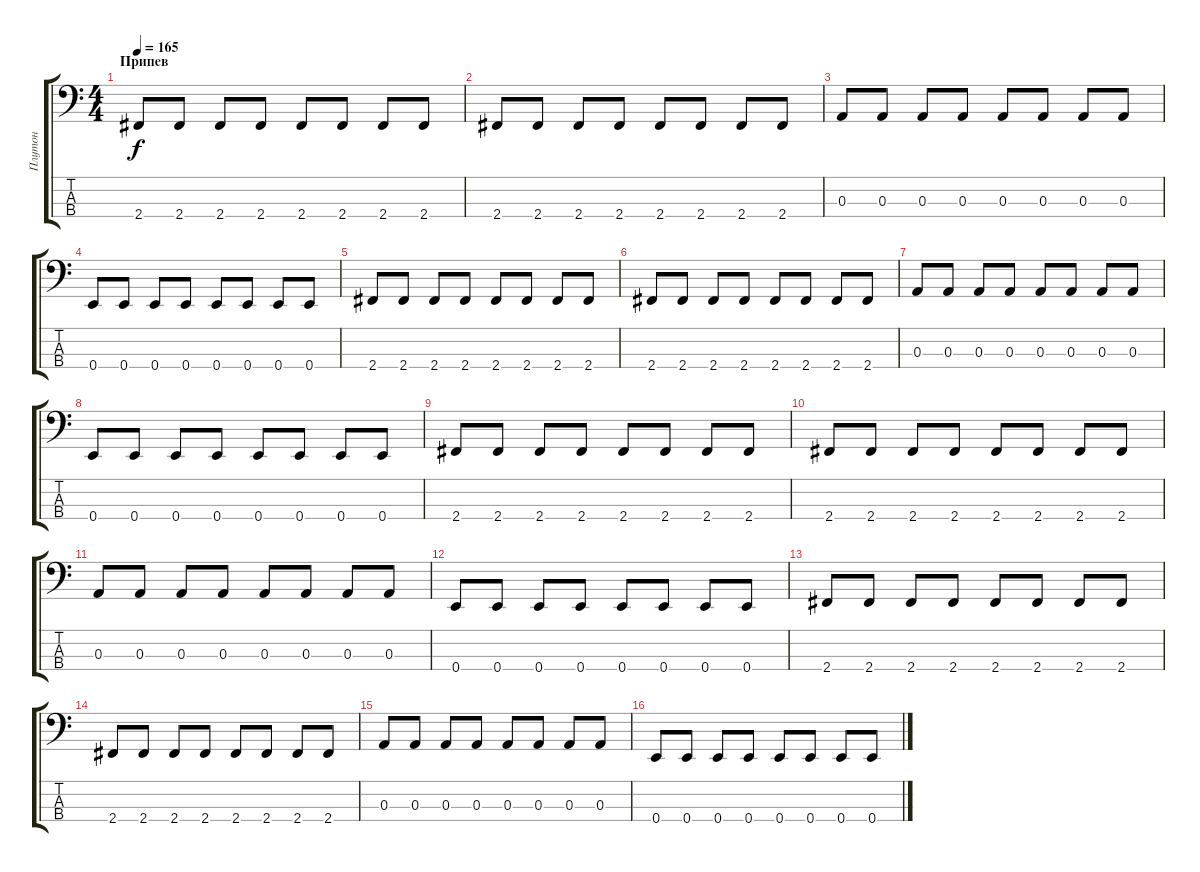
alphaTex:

\track ("Плутон" "Плутон") {instrument electricbassfinger}
\staff {score tabs}
\tuning (G2 D2 A1 E1) {hide}
\ts (4 4)
\section ("" "Припев")
\tempo 165
\clef f4
\ks c
2.4.8{dy f} 2.4.8 2.4.8 2.4.8 2.4.8 2.4.8 2.4.8 2.4.8 |
2.4.8 2.4.8 2.4.8 2.4.8 2.4.8 2.4.8 2.4.8 2.4.8 |
0.3.8 0.3.8 0.3.8 0.3.8 0.3.8 0.3.8 0.3.8 0.3.8 |
0.4.8 0.4.8 0.4.8 0.4.8 0.4.8 0.4.8 0.4.8 0.4.8 |
2.4.8 2.4.8 2.4.8 2.4.8 2.4.8 2.4.8 2.4.8 2.4.8 |
2.4.8 2.4.8 2.4.8 2.4.8 2.4.8 2.4.8 2.4.8 2.4.8 |
0.3.8 0.3.8 0.3.8 0.3.8 0.3.8 0.3.8 0.3.8 0.3.8 |
0.4.8 0.4.8 0.4.8 0.4.8 0.4.8 0.4.8 0.4.8 0.4.8 |
2.4.8 2.4.8 2.4.8 2.4.8 2.4.8 2.4.8 2.4.8 2.4.8 |
2.4.8 2.4.8 2.4.8 2.4.8 2.4.8 2.4.8 2.4.8 2.4.8 |
0.3.8 0.3.8 0.3.8 0.3.8 0.3.8 0.3.8 0.3.8 0.3.8 |
0.4.8 0.4.8 0.4.8 0.4.8 0.4.8 0.4.8 0.4.8 0.4.8 |
2.4.8 2.4.8 2.4.8 2.4.8 2.4.8 2.4.8 2.4.8 2.4.8 |
2.4.8 2.4.8 2.4.8 2.4.8 2.4.8 2.4.8 2.4.8 2.4.8 |
0.3.8 0.3.8 0.3.8 0.3.8 0.3.8 0.3.8 0.3.8 0.3.8 |
0.4.8 0.4.8 0.4.8 0.4.8 0.4.8 0.4.8 0.4.8 0.4.8
